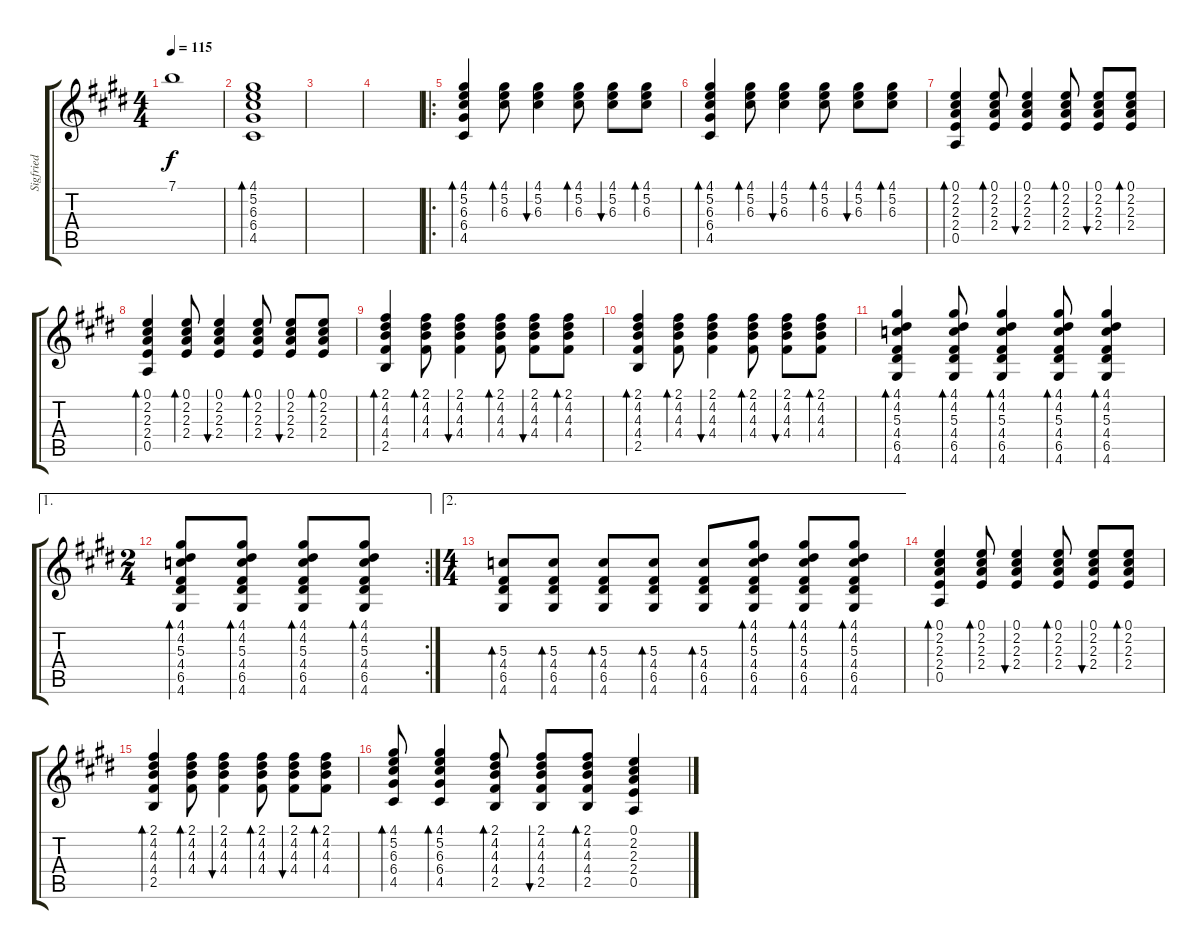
\track ("Sigfried" "Sigfried") {instrument acousticguitarsteel}
\staff {score tabs}
\tuning (E4 B3 G3 D3 A2 E2) {hide}
\ts (4 4)
\tempo 115
\clef g2
\ks c#minor
7.1{t}.1{dy f} |
(4.1 5.2 6.3 6.4 4.5).1{bd 480} |
|
|
\ro
(4.1 5.2 6.3 6.4 4.5).4{bd 480} (4.1 5.2 6.3).8{bd 120} (4.1 5.2 6.3).4{bu 120} (4.1 5.2 6.3).8{bd 120} (4.1 5.2 6.3).8{bu 120} (4.1 5.2 6.3).8{bd 120} |
(4.1 5.2 6.3 6.4 4.5).4{bd 480} (4.1 5.2 6.3).8{bd 120} (4.1 5.2 6.3).4{bu 120} (4.1 5.2 6.3).8{bd 120} (4.1 5.2 6.3).8{bu 120} (4.1 5.2 6.3).8{bd 120} |
(0.1 2.2 2.3 2.4 0.5).4{bd 120} (0.1 2.2 2.3 2.4).8{bd 120} (0.1 2.2 2.3 2.4).4{bu 120} (0.1 2.2 2.3 2.4).8{bd 120} (0.1 2.2 2.3 2.4).8{bu 120} (0.1 2.2 2.3 2.4).8{bd 120} |
(0.1 2.2 2.3 2.4 0.5).4{bd 120} (0.1 2.2 2.3 2.4).8{bd 120} (0.1 2.2 2.3 2.4).4{bu 120} (0.1 2.2 2.3 2.4).8{bd 120} (0.1 2.2 2.3 2.4).8{bu 120} (0.1 2.2 2.3 2.4).8{bd 120} |
(2.1 4.2 4.3 4.4 2.5).4{bd 120} (2.1 4.2 4.3 4.4).8{bd 120} (2.1 4.2 4.3 4.4).4{bu 120} (2.1 4.2 4.3 4.4).8{bd 120} (2.1 4.2 4.3 4.4).8{bu 120} (2.1 4.2 4.3 4.4).8{bd 120} |
(2.1 4.2 4.3 4.4 2.5).4{bd 120} (2.1 4.2 4.3 4.4).8{bd 120} (2.1 4.2 4.3 4.4).4{bu 120} (2.1 4.2 4.3 4.4).8{bd 120} (2.1 4.2 4.3 4.4).8{bu 120} (2.1 4.2 4.3 4.4).8{bd 120} |
(4.1 4.2 5.3 4.4 6.5 4.6).4{bd 120} (4.1 4.2 5.3 4.4 6.5 4.6).8{bd 120} (4.1 4.2 5.3 4.4 6.5 4.6).4{bd 120} (4.1 4.2 5.3 4.4 6.5 4.6).8{bd 120} (4.1 4.2 5.3 4.4 6.5 4.6).4{bd 120} |
\ae 1
\rc 2
\ts (2 4)
(4.1 4.2 5.3 4.4 6.5 4.6).8{bd 120} (4.1 4.2 5.3 4.4 6.5 4.6).8{bd 120} (4.1 4.2 5.3 4.4 6.5 4.6).8{bd 120} (4.1 4.2 5.3 4.4 6.5 4.6).8{bd 120} |
\ae 2
\ts (4 4)
(5.3 4.4 6.5 4.6).8{bd 120} (5.3 4.4 6.5 4.6).8{bd 120} (5.3 4.4 6.5 4.6).8{bd 120} (5.3 4.4 6.5 4.6).8{bd 120} (5.3 4.4 6.5 4.6).8{bd 120} (4.1 4.2 5.3 4.4 6.5 4.6).8{bd 120} (4.1 4.2 5.3 4.4 6.5 4.6).8{bd 120} (4.1 4.2 5.3 4.4 6.5 4.6).8{bd 120} |
(0.1 2.2 2.3 2.4 0.5).4{bd 120} (0.1 2.2 2.3 2.4).8{bd 120} (0.1 2.2 2.3 2.4).4{bu 120} (0.1 2.2 2.3 2.4).8{bd 120} (0.1 2.2 2.3 2.4).8{bu 120} (0.1 2.2 2.3 2.4).8{bd 120} |
(2.1 4.2 4.3 4.4 2.5).4{bd 120} (2.1 4.2 4.3 4.4).8{bd 120} (2.1 4.2 4.3 4.4).4{bu 120} (2.1 4.2 4.3 4.4).8{bd 120} (2.1 4.2 4.3 4.4).8{bu 120} (2.1 4.2 4.3 4.4).8{bd 120} |
(4.1 5.2 6.3 6.4 4.5).8{bd 120} (4.1 5.2 6.3 6.4 4.5).4{bd 120} (2.1 4.2 4.3 4.4 2.5).8{bd 120} (2.1 4.2 4.3 4.4 2.5).8{bu 120} (2.1 4.2 4.3 4.4 2.5).8{bd 120} (0.1 2.2 2.3 2.4 0.5).4
